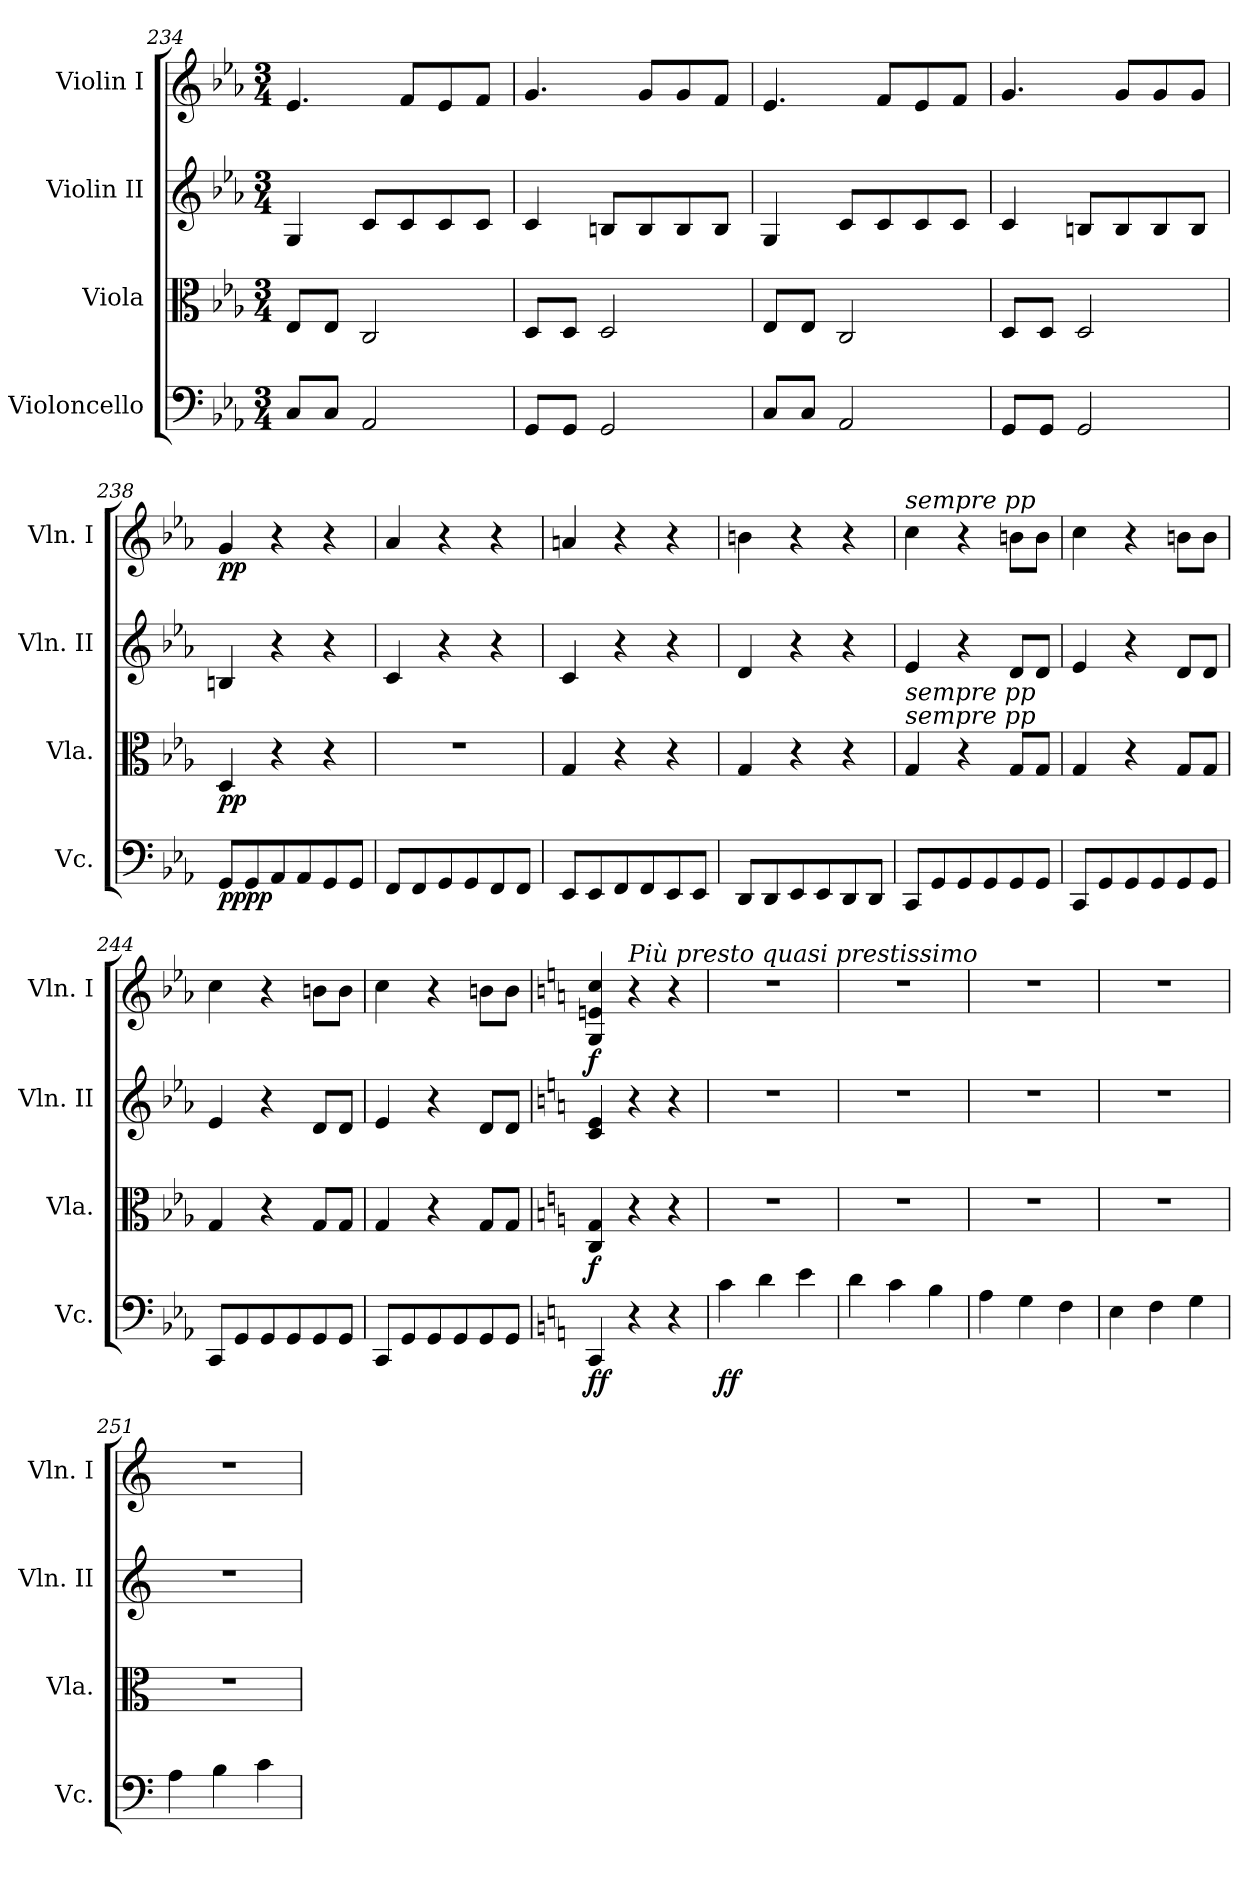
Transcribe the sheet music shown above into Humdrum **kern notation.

**kern	**dynam	**kern	**dynam	**kern	**kern	**dynam
*part4	*part4	*part3	*part3	*part2	*part1	*part1
*staff4	*staff4	*staff3	*staff3	*staff2	*staff1	*staff1
*I"Violoncello	*	*I"Viola	*	*I"Violin II	*I"Violin I	*
*I'Vc.	*	*I'Vla.	*	*I'Vln. II	*I'Vln. I	*
*clefF4	*	*clefC3	*	*clefG2	*clefG2	*
*k[b-e-a-]	*	*k[b-e-a-]	*	*k[b-e-a-]	*k[b-e-a-]	*
*c:	*	*c:	*	*c:	*c:	*
*M3/4	*	*M3/4	*	*M3/4	*M3/4	*
=234	=234	=234	=234	=234	=234	=234
8C/L	.	8E-/L	.	4G/	4.e-/	.
8C/J	.	8E-/J	.	.	.	.
2AA-/	.	2C/	.	8c/L	.	.
.	.	.	.	8c/	8f/L	.
.	.	.	.	8c/	8e-/	.
.	.	.	.	8c/J	8f/J	.
=235	=235	=235	=235	=235	=235	=235
8GG/L	.	8D/L	.	4c/	4.g/	.
8GG/J	.	8D/J	.	.	.	.
2GG/	.	2D/	.	8Bn/L	.	.
.	.	.	.	8B/	8g/L	.
.	.	.	.	8B/	8g/	.
.	.	.	.	8B/J	8f/J	.
=236	=236	=236	=236	=236	=236	=236
8C/L	.	8E-/L	.	4G/	4.e-/	.
8C/J	.	8E-/J	.	.	.	.
2AA-/	.	2C/	.	8c/L	.	.
.	.	.	.	8c/	8f/L	.
.	.	.	.	8c/	8e-/	.
.	.	.	.	8c/J	8f/J	.
=237	=237	=237	=237	=237	=237	=237
8GG/L	.	8D/L	.	4c/	4.g/	.
8GG/J	.	8D/J	.	.	.	.
2GG/	.	2D/	.	8Bn/L	.	.
.	.	.	.	8B/	8g/L	.
.	.	.	.	8B/	8g/	.
.	.	.	.	8B/J	8g/J	.
=238	=238	=238	=238	=238	=238	=238
!	!LO:DY:b	!	!	!	!	!
!	!LO:DY:n=1:b	!	!LO:DY:b	!	!	!LO:DY:b
8GG/L	pp pp	4D/	pp	4Bn/	4g/	pp
8GG/	.	.	.	.	.	.
8AA-/	.	4r	.	4r	4r	.
8AA-/	.	.	.	.	.	.
8GG/	.	4r	.	4r	4r	.
8GG/J	.	.	.	.	.	.
=239	=239	=239	=239	=239	=239	=239
8FF/L	.	2.r	.	4c/	4a-/	.
8FF/	.	.	.	.	.	.
8GG/	.	.	.	4r	4r	.
8GG/	.	.	.	.	.	.
8FF/	.	.	.	4r	4r	.
8FF/J	.	.	.	.	.	.
=240	=240	=240	=240	=240	=240	=240
8EE-/L	.	4G/	.	4c/	4an/	.
8EE-/	.	.	.	.	.	.
8FF/	.	4r	.	4r	4r	.
8FF/	.	.	.	.	.	.
8EE-/	.	4r	.	4r	4r	.
8EE-/J	.	.	.	.	.	.
=241	=241	=241	=241	=241	=241	=241
8DD/L	.	4G/	.	4d/	4bn\	.
8DD/	.	.	.	.	.	.
8EE-/	.	4r	.	4r	4r	.
8EE-/	.	.	.	.	.	.
8DD/	.	4r	.	4r	4r	.
8DD/J	.	.	.	.	.	.
=242	=242	=242	=242	=242	=242	=242
!	!	!	!	!	!LO:TX:a:i:t=sempre pp	!
!	!	!LO:TX:a:i:t=sempre pp	!	!	!	!
!	!	!LO:TX:a:i:t=sempre pp	!	!	!	!
8CC/L	.	4G/	.	4e-/	4cc\	.
8GG/	.	.	.	.	.	.
8GG/	.	4r	.	4r	4r	.
8GG/	.	.	.	.	.	.
8GG/	.	8G/L	.	8d/L	8bn\L	.
8GG/J	.	8G/J	.	8d/J	8b\J	.
=243	=243	=243	=243	=243	=243	=243
8CC/L	.	4G/	.	4e-/	4cc\	.
8GG/	.	.	.	.	.	.
8GG/	.	4r	.	4r	4r	.
8GG/	.	.	.	.	.	.
8GG/	.	8G/L	.	8d/L	8bn\L	.
8GG/J	.	8G/J	.	8d/J	8b\J	.
=244	=244	=244	=244	=244	=244	=244
8CC/L	.	4G/	.	4e-/	4cc\	.
8GG/	.	.	.	.	.	.
8GG/	.	4r	.	4r	4r	.
8GG/	.	.	.	.	.	.
8GG/	.	8G/L	.	8d/L	8bn\L	.
8GG/J	.	8G/J	.	8d/J	8b\J	.
=245	=245	=245	=245	=245	=245	=245
8CC/L	.	4G/	.	4e-/	4cc\	.
8GG/	.	.	.	.	.	.
8GG/	.	4r	.	4r	4r	.
8GG/	.	.	.	.	.	.
8GG/	.	8G/L	.	8d/L	8bn\L	.
8GG/J	.	8G/J	.	8d/J	8b\J	.
=246	=246	=246	=246	=246	=246	=246
*k[]	*	*k[]	*	*k[]	*k[]	*
*C:	*	*C:	*	*C:	*C:	*
!	!LO:DY:b	!	!	!	!	!
!	!LO:DY:n=1:b	!	!LO:DY:b	!	!	!LO:DY:b
4CC/	f f	4C/ 4G/	f	4c/ 4e/	4G/ 4en/ 4cc/	f
!	!	!	!	!	!LO:TX:a:i:t=Più presto quasi prestissimo	!
4r	.	4r	.	4r	4r	.
4r	.	4r	.	4r	4r	.
=247	=247	=247	=247	=247	=247	=247
!	!LO:DY:b	!	!	!	!	!
4c\	ff	2.r	.	2.r	2.r	.
4d\	.	.	.	.	.	.
4e\	.	.	.	.	.	.
=248	=248	=248	=248	=248	=248	=248
4d\	.	2.r	.	2.r	2.r	.
4c\	.	.	.	.	.	.
4B\	.	.	.	.	.	.
=249	=249	=249	=249	=249	=249	=249
4A\	.	2.r	.	2.r	2.r	.
4G\	.	.	.	.	.	.
4F\	.	.	.	.	.	.
=250	=250	=250	=250	=250	=250	=250
4E\	.	2.r	.	2.r	2.r	.
4F\	.	.	.	.	.	.
4G\	.	.	.	.	.	.
=251	=251	=251	=251	=251	=251	=251
4A\	.	2.r	.	2.r	2.r	.
4B\	.	.	.	.	.	.
4c\	.	.	.	.	.	.
=	=	=	=	=	=	=
*-	*-	*-	*-	*-	*-	*-
